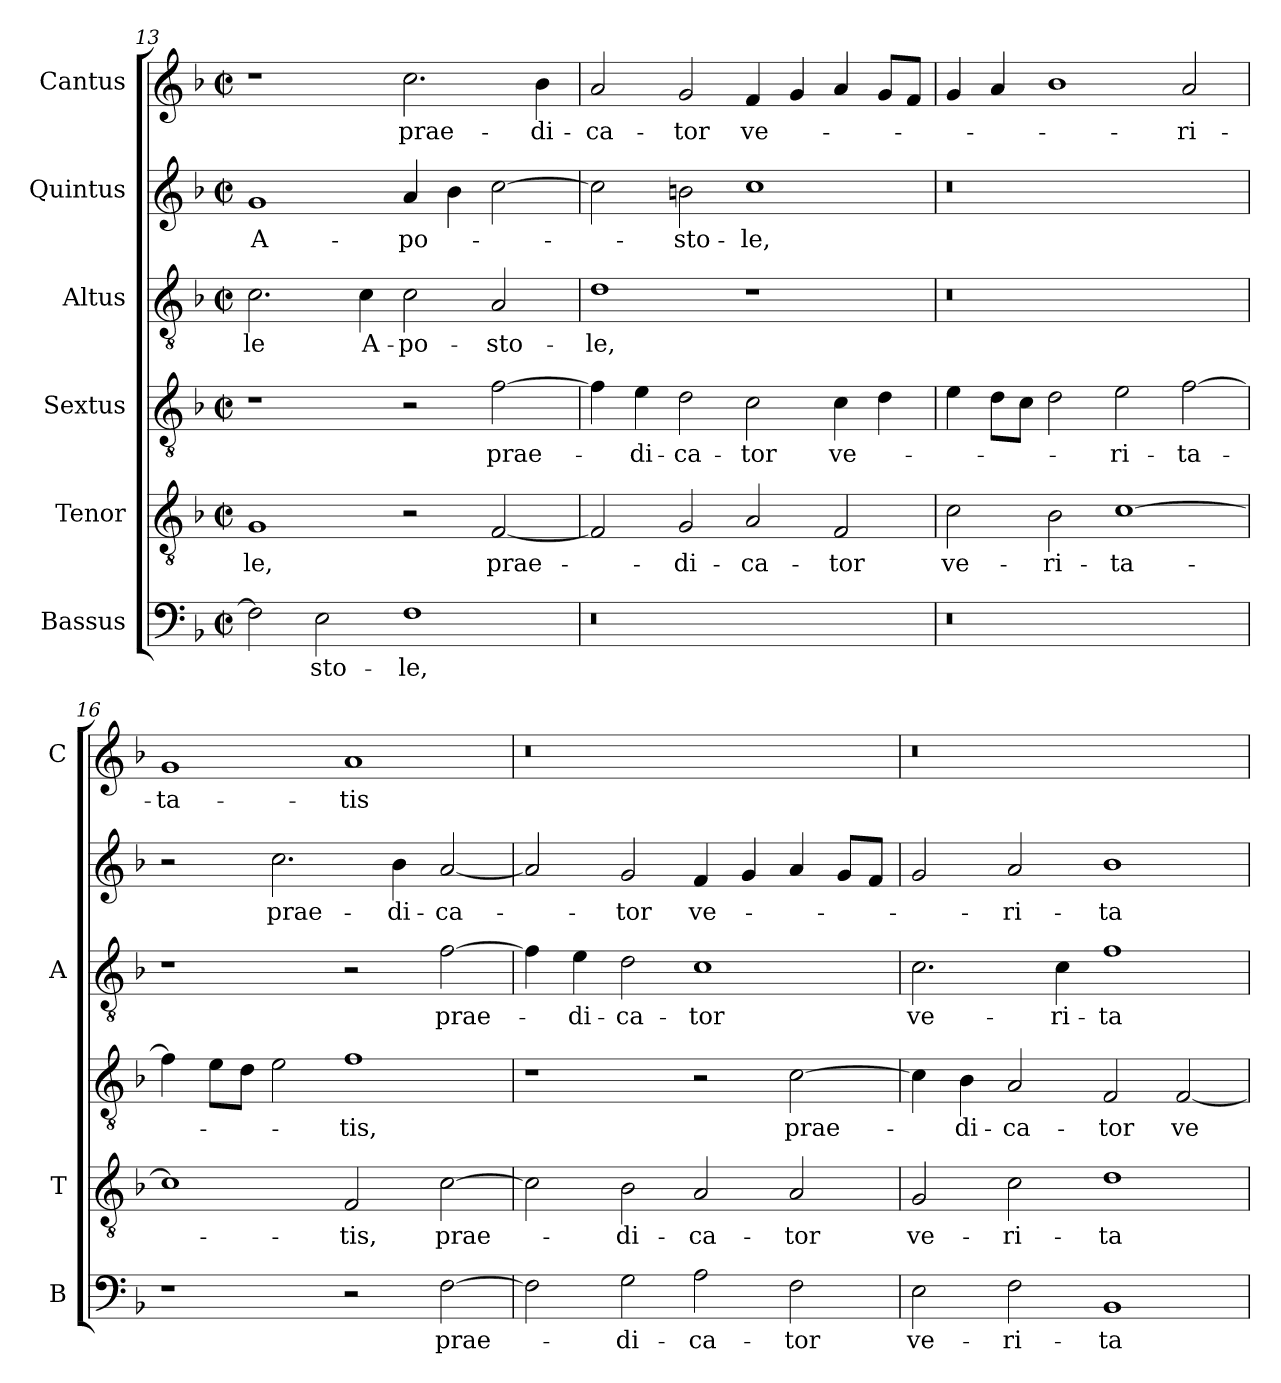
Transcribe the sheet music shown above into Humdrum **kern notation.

**kern	**text	**kern	**text	**kern	**text	**kern	**text	**kern	**text	**kern	**text
*part6	*part6	*part5	*part5	*part4	*part4	*part3	*part3	*part2	*part2	*part1	*part1
*staff6	*staff6	*staff5	*staff5	*staff4	*staff4	*staff3	*staff3	*staff2	*staff2	*staff1	*staff1
*I"Bassus	*	*I"Tenor	*	*I"Sextus	*	*I"Altus	*	*I"Quintus	*	*I"Cantus	*
*I'B	*	*I'T	*	*	*	*I'A	*	*	*	*I'C	*
!!LO:PB:g=z
*clefF4	*	*clefGv2	*	*clefGv2	*	*clefGv2	*	*clefG2	*	*clefG2	*
*k[b-]	*	*k[b-]	*	*k[b-]	*	*k[b-]	*	*k[b-]	*	*k[b-]	*
*F:	*	*F:	*	*F:	*	*F:	*	*F:	*	*F:	*
*M2/2	*	*M2/2	*	*M2/2	*	*M2/2	*	*M2/2	*	*M2/2	*
*met(c|)	*	*met(c|)	*	*met(c|)	*	*met(c|)	*	*met(c|)	*	*met(c|)	*
=13	=13	=13	=13	=13	=13	=13	=13	=13	=13	=13	=13
2F\]	.	1G	-le,	1r	.	2.c\	-le	1g	A-	1r	.
2E\	-sto-	.	.	.	.	.	.	.	.	.	.
.	.	.	.	.	.	4c\	A-	.	.	.	.
1F	-le,	2r	.	2r	.	2c\	-po-	4a/	-po-	2.cc\	prae-
.	.	.	.	.	.	.	.	4b-\	.	.	.
.	.	[2F/	prae-	[2f\	prae-	2A/	-sto-	[2cc\	.	.	.
.	.	.	.	.	.	.	.	.	.	4b-\	-di-
=14	=14	=14	=14	=14	=14	=14	=14	=14	=14	=14	=14
0r	.	2F/]	.	4f\]	.	1d	-le,	2cc\]	.	2a/	-ca-
.	.	.	.	4e\	-di-	.	.	.	.	.	.
.	.	2G/	-di-	2d\	-ca-	.	.	2bn\	-sto-	2g/	-tor
.	.	2A/	-ca-	2c\	-tor	1r	.	1cc	-le,	4f/	ve-
.	.	.	.	.	.	.	.	.	.	4g/	.
.	.	2F/	-tor	4c\	ve-	.	.	.	.	4a/	.
.	.	.	.	4d\	.	.	.	.	.	8g/L	.
.	.	.	.	.	.	.	.	.	.	8f/J	.
=15	=15	=15	=15	=15	=15	=15	=15	=15	=15	=15	=15
0r	.	2c\	ve-	4e\	.	0r	.	0r	.	4g/	.
.	.	.	.	8d\L	.	.	.	.	.	4a/	.
.	.	.	.	8c\J	.	.	.	.	.	.	.
.	.	2B-\	-ri-	2d\	.	.	.	.	.	1b-	.
.	.	[1c	-ta-	2e\	-ri-	.	.	.	.	.	.
.	.	.	.	[2f\	-ta-	.	.	.	.	2a/	-ri-
!!LO:LB:g=z
=16	=16	=16	=16	=16	=16	=16	=16	=16	=16	=16	=16
1r	.	1c]	.	4f\]	.	1r	.	2r	.	1g	-ta-
.	.	.	.	8e\L	.	.	.	.	.	.	.
.	.	.	.	8d\J	.	.	.	.	.	.	.
.	.	.	.	2e\	.	.	.	2.cc\	prae-	.	.
2r	.	2F/	-tis,	1f	-tis,	2r	.	.	.	1a	-tis
.	.	.	.	.	.	.	.	4b-\	-di-	.	.
[2F\	prae-	[2c\	prae-	.	.	[2f\	prae-	[2a/	-ca-	.	.
=17	=17	=17	=17	=17	=17	=17	=17	=17	=17	=17	=17
2F\]	.	2c\]	.	1r	.	4f\]	.	2a/]	.	0r	.
.	.	.	.	.	.	4e\	-di-	.	.	.	.
2G\	-di-	2B-\	-di-	.	.	2d\	-ca-	2g/	-tor	.	.
2A\	-ca-	2A/	-ca-	2r	.	1c	-tor	4f/	ve-	.	.
.	.	.	.	.	.	.	.	4g/	.	.	.
2F\	-tor	2A/	-tor	[2c\	prae-	.	.	4a/	.	.	.
.	.	.	.	.	.	.	.	8g/L	.	.	.
.	.	.	.	.	.	.	.	8f/J	.	.	.
=18	=18	=18	=18	=18	=18	=18	=18	=18	=18	=18	=18
2E\	ve-	2G/	ve-	4c\]	.	2.c\	ve-	2g/	.	0r	.
.	.	.	.	4B-\	-di-	.	.	.	.	.	.
2F\	-ri-	2c\	-ri-	2A/	-ca-	.	.	2a/	-ri-	.	.
.	.	.	.	.	.	4c\	-ri-	.	.	.	.
1BB-	-ta-	1d	-ta-	2F/	-tor	1f	-ta-	1b-	-ta-	.	.
.	.	.	.	[2F/	ve-	.	.	.	.	.	.
=	=	=	=	=	=	=	=	=	=	=	=
*-	*-	*-	*-	*-	*-	*-	*-	*-	*-	*-	*-
